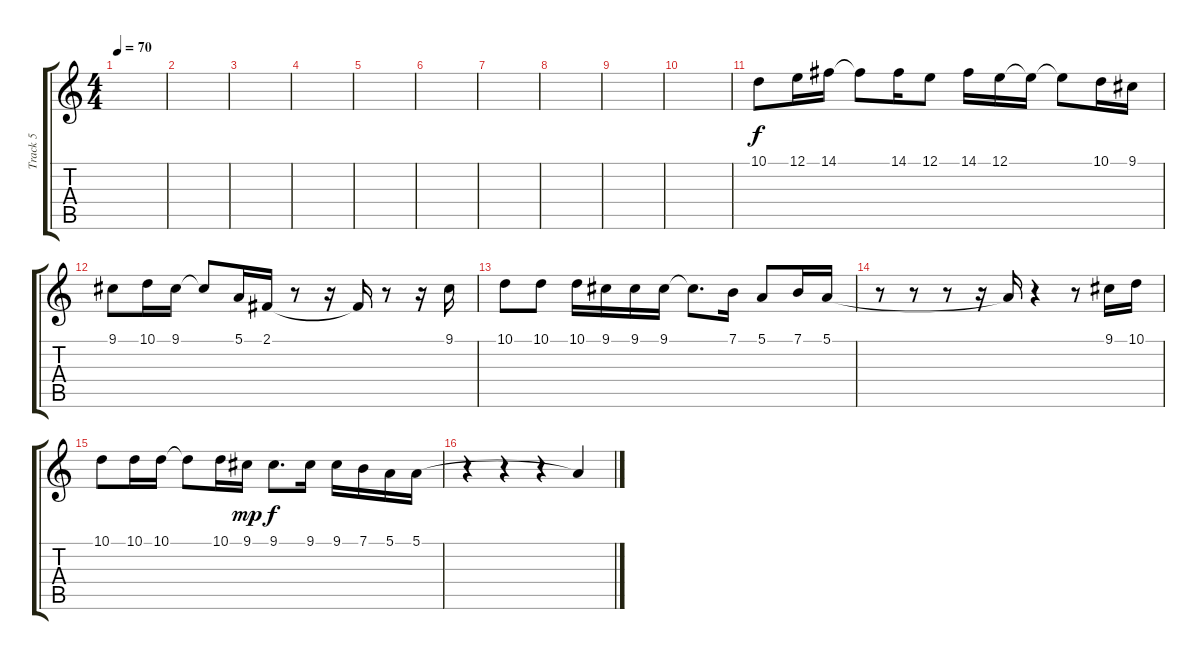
\track ("Track 5" "Track 5") {instrument panflute}
\staff {score tabs}
\tuning (E4 B3 G3 D3 A2 E2) {hide}
\ts (4 4)
\tempo 70
\clef g2
\ks c
|
|
|
|
|
|
|
|
|
|
10.1.8 12.1.16 14.1.16 14.1{t}.8 14.1.16 12.1.8 14.1.16 12.1.16 12.1{t}.16 12.1{t}.8 10.1.16 9.1.16 |
9.1.8 10.1.16 9.1.16 9.1{t}.8 5.1.16 2.1.16 r.8 r.16 2.1{t}.16 r.8 r.16 9.1.16 |
10.1.8 10.1.8 10.1.16 9.1.16 9.1.16 9.1.16 9.1{t}.8{d} 7.1.16 5.1.8 7.1.16 5.1.16 |
r.8 r.8 r.8 r.16 5.1{t}.16 r.4 r.8 9.1.16 10.1.16 |
10.1.8 10.1.16 10.1.16 10.1{t}.8 10.1.16 9.1.16{dy mp} 9.1.8{d dy f} 9.1.16 9.1.16 7.1.16 5.1.16 5.1.16 |
r.4 r.4 r.4 5.1{t}.4
